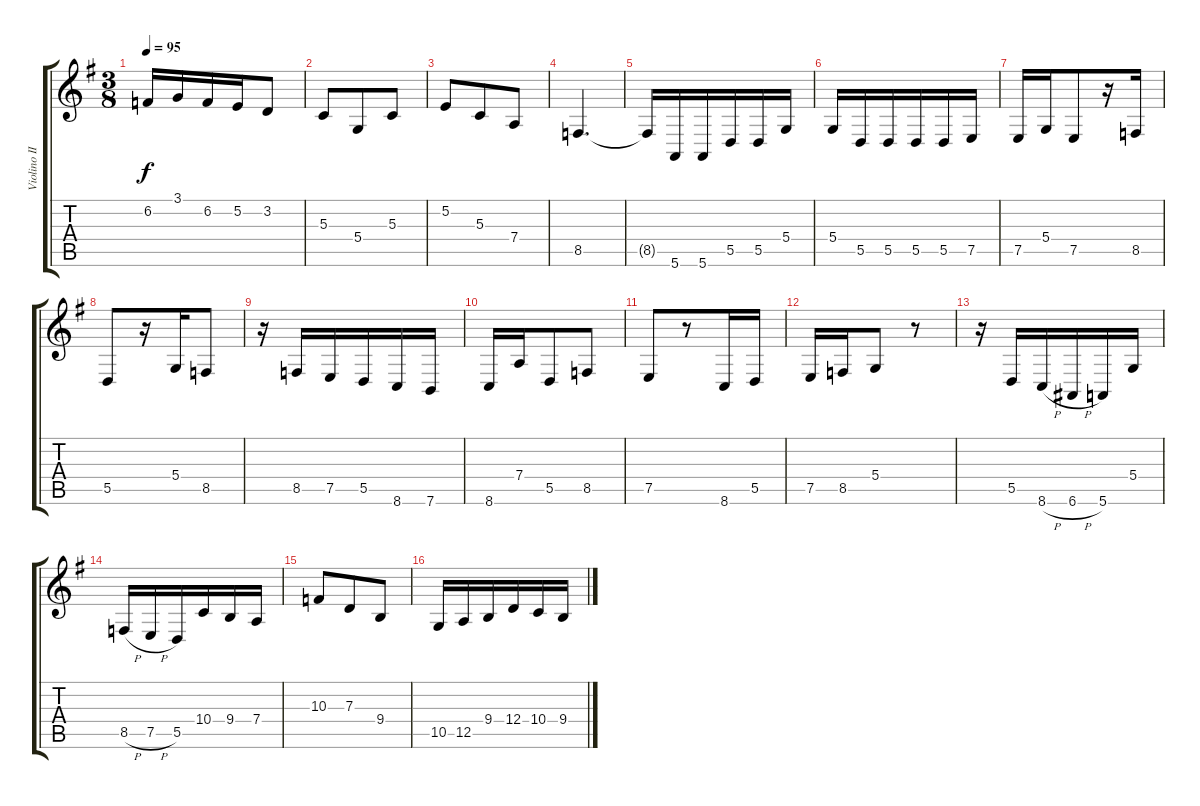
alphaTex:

\track ("Violino II. di ripieno" "Violino II") {instrument violin}
\staff {score tabs}
\tuning (E4 B3 G3 D3 A2 E2) {hide}
\ts (3 8)
\tempo 95
\clef g2
\ks g
6.2.16{dy f} 3.1.16{beam merge} 6.2.16 5.2.16{beam merge} 3.2.8 |
5.3.8 5.4.8 5.3.8 |
5.2.8 5.3.8 7.4.8 |
8.5.4{d} |
8.5{t}.16 5.6.16{beam merge} 5.6.16 5.5.16{beam merge} 5.5.16 5.4.16 |
5.4.16 5.5.16{beam merge} 5.5.16 5.5.16{beam merge} 5.5.16 7.5.16 |
7.5.16 5.4.16{beam merge} 7.5.8 r.16 8.5.16 |
5.5.8 r.16 5.4.16{beam merge} 8.5.8 |
r.16 8.5.16{beam merge} 7.5.16 5.5.16{beam merge} 8.6.16 7.6.16 |
8.6.16 7.4.16 5.5.8{beam merge} 8.5.8 |
7.5.8 r.8 8.6.16 5.5.16 |
7.5.16 8.5.16{beam merge} 5.4.8 r.8 |
r.16 5.5.16{beam merge} 8.6{h}.16 6.6{h}.16{beam merge} 5.6.16 5.4.16 |
8.5{h}.16 7.5{h}.16{beam merge} 5.5.16 10.4.16{beam merge} 9.4.16 7.4.16 |
10.3.8 7.3.8 9.4.8 |
10.5.16 12.5.16{beam merge} 9.4.16 12.4.16{beam merge} 10.4.16 9.4.16
